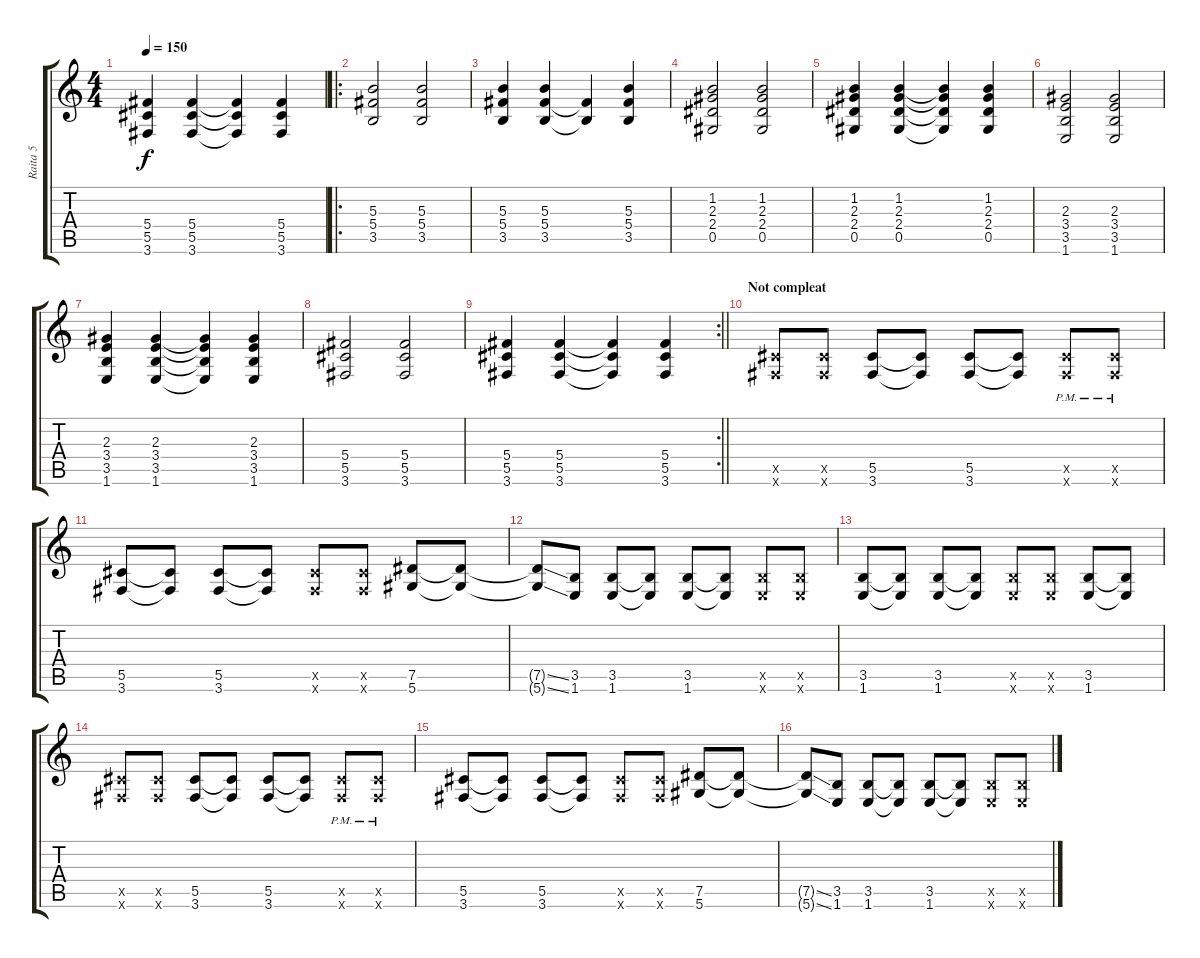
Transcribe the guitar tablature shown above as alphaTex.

\track ("Raita 5" "Raita 5") {instrument overdrivenguitar}
\staff {score tabs}
\tuning (Eb4 Bb3 Gb3 Db3 Ab2 Eb2) {hide}
\ts (4 4)
\tempo 150
\clef g2
\ks c
(5.4 5.5 3.6).4{dy f} (5.4 5.5 3.6).4 (5.4{t} 5.5{t} 3.6{t}).4 (5.4 5.5 3.6).4 |
\ro
(5.3 5.4 3.5).2 (5.3 5.4 3.5).2 |
(5.3 5.4 3.5).4 (5.3 5.4 3.5).4 (5.4{t} 3.5{t}).4 (5.3 5.4 3.5).4 |
(1.2 2.3 2.4 0.5).2 (1.2 2.3 2.4 0.5).2 |
(1.2 2.3 2.4 0.5).4 (1.2 2.3 2.4 0.5).4 (1.2{t} 2.3{t} 2.4{t} 0.5{t}).4 (1.2 2.3 2.4 0.5).4 |
(2.3 3.4 3.5 1.6).2 (2.3 3.4 3.5 1.6).2 |
(2.3 3.4 3.5 1.6).4 (2.3 3.4 3.5 1.6).4 (2.3{t} 3.4{t} 3.5{t} 1.6{t}).4 (2.3 3.4 3.5 1.6).4 |
(5.4 5.5 3.6).2 (5.4 5.5 3.6).2 |
\rc 2
\barLineRight lightlight
(5.4 5.5 3.6).4 (5.4 5.5 3.6).4 (5.4{t} 5.5{t} 3.6{t}).4 (5.4 5.5 3.6).4 |
\section ("" "Not compleat")
(5.5{x} 3.6{x}).8 (5.5{x} 3.6{x}).8 (5.5 3.6).8 (5.5{t} 3.6{t}).8 (5.5 3.6).8 (5.5{t} 3.6{t}).8 (5.5{pm x} 3.6{pm x}).8 (5.5{pm x} 3.6{pm x}).8 |
(5.5 3.6).8 (5.5{t} 3.6{t}).8 (5.5 3.6).8 (5.5{t} 3.6{t}).8 (5.5{x} 3.6{x}).8 (5.5{x} 3.6{x}).8 (7.5 5.6).8 (7.5{t} 5.6{t}).8 |
(7.5{ss t} 5.6{ss t}).8 (3.5 1.6).8 (3.5 1.6).8 (3.5{t} 1.6{t}).8 (3.5 1.6).8 (3.5{t} 1.6{t}).8 (3.5{x} 1.6{x}).8 (3.5{x} 1.6{x}).8 |
(3.5 1.6).8 (3.5{t} 1.6{t}).8 (3.5 1.6).8 (3.5{t} 1.6{t}).8 (3.5{x} 1.6{x}).8 (3.5{x} 1.6{x}).8 (3.5 1.6).8 (3.5{t} 1.6{t}).8 |
(5.5{x} 3.6{x}).8 (5.5{x} 3.6{x}).8 (5.5 3.6).8 (5.5{t} 3.6{t}).8 (5.5 3.6).8 (5.5{t} 3.6{t}).8 (5.5{pm x} 3.6{pm x}).8 (5.5{pm x} 3.6{pm x}).8 |
(5.5 3.6).8 (5.5{t} 3.6{t}).8 (5.5 3.6).8 (5.5{t} 3.6{t}).8 (5.5{x} 3.6{x}).8 (5.5{x} 3.6{x}).8 (7.5 5.6).8 (7.5{t} 5.6{t}).8 |
(7.5{ss t} 5.6{ss t}).8 (3.5 1.6).8 (3.5 1.6).8 (3.5{t} 1.6{t}).8 (3.5 1.6).8 (3.5{t} 1.6{t}).8 (3.5{x} 1.6{x}).8 (3.5{x} 1.6{x}).8
